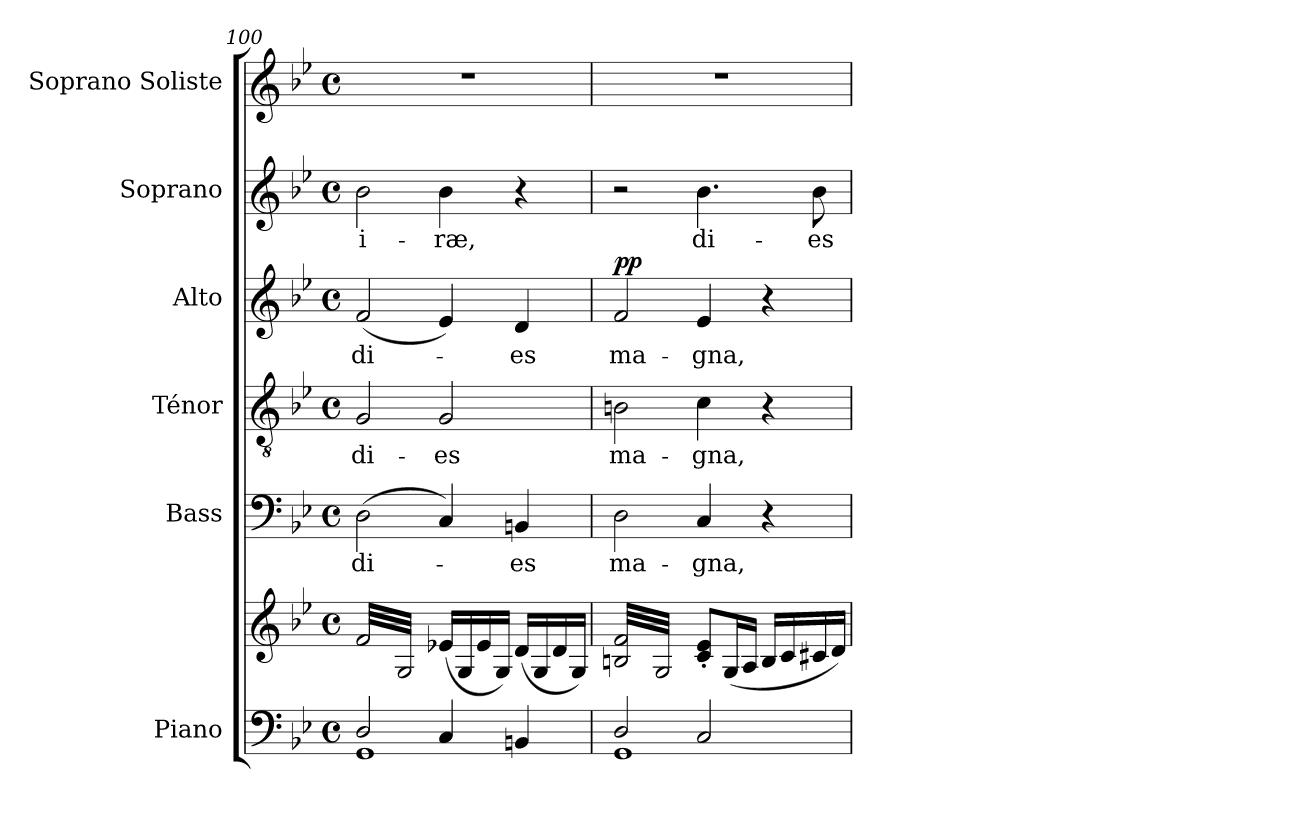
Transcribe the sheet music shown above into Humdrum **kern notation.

**kern	**kern	**kern	**text	**kern	**text	**kern	**text	**dynam	**kern	**text	**kern
*part6	*part6	*part5	*part5	*part4	*part4	*part3	*part3	*part3	*part2	*part2	*part1
*staff7	*staff6	*staff5	*staff5	*staff4	*staff4	*staff3	*staff3	*staff3	*staff2	*staff2	*staff1
*I"Piano	*	*I"Bass	*	*I"Ténor	*	*I"Alto	*	*	*I"Soprano	*	*I"Soprano Soliste
*I'Pno.	*	*I'B.	*	*I'T.	*	*I'A.	*	*	*I'S.	*	*
!!LO:LB:g=z
*clefF4	*clefG2	*clefF4	*	*clefGv2	*	*clefG2	*	*	*clefG2	*	*clefG2
*	*	*	*	*	*	*	*	*	*ITrd2c3	*	*
*k[b-e-]	*k[b-e-]	*k[b-e-]	*	*k[b-e-]	*	*k[b-e-]	*	*	*k[f#]	*	*k[b-e-]
*M4/4	*M4/4	*M4/4	*	*M4/4	*	*M4/4	*	*	*M4/4	*	*M4/4
*met(c)	*met(c)	*met(c)	*	*met(c)	*	*met(c)	*	*	*met(c)	*	*met(c)
=100	=100	=100	=100	=100	=100	=100	=100	=100	=100	=100	=100
*^	*	*	*	*	*	*	*	*	*	*	*
*	*	*tremolo	*	*	*	*	*	*	*	*	*	*
2D/	1GG	(32f/LLL	(2D\	di-	2G/	di-	(2f/	di-	.	2gi\	i-	1r
.	.	32G/)	.	.	.	.	.	.	.	.	.	.
.	.	32f/	.	.	.	.	.	.	.	.	.	.
.	.	32G/)	.	.	.	.	.	.	.	.	.	.
.	.	32f/	.	.	.	.	.	.	.	.	.	.
.	.	32G/)	.	.	.	.	.	.	.	.	.	.
.	.	32f/	.	.	.	.	.	.	.	.	.	.
.	.	32G/)	.	.	.	.	.	.	.	.	.	.
.	.	32f/	.	.	.	.	.	.	.	.	.	.
.	.	32G/)	.	.	.	.	.	.	.	.	.	.
.	.	32f/	.	.	.	.	.	.	.	.	.	.
.	.	32G/)	.	.	.	.	.	.	.	.	.	.
.	.	32f/	.	.	.	.	.	.	.	.	.	.
.	.	32G/)	.	.	.	.	.	.	.	.	.	.
.	.	32f/	.	.	.	.	.	.	.	.	.	.
.	.	32G/)JJJ	.	.	.	.	.	.	.	.	.	.
*	*	*Xtremolo	*	*	*	*	*	*	*	*	*	*
4C/	.	(16e-X/LL	4C/)	.	2G/	-es	4e-/)	.	.	4gi\	-ræ,	.
.	.	.	.	.	.	.	.	.	.	.	.	.
.	.	16G/	.	.	.	.	.	.	.	.	.	.
.	.	.	.	.	.	.	.	.	.	.	.	.
.	.	16e-/	.	.	.	.	.	.	.	.	.	.
.	.	.	.	.	.	.	.	.	.	.	.	.
.	.	16G/JJ)	.	.	.	.	.	.	.	.	.	.
.	.	.	.	.	.	.	.	.	.	.	.	.
4BBn/	.	(16d/LL	4BBn/	-es	.	.	4d/	-es	.	4r	.	.
.	.	16G/	.	.	.	.	.	.	.	.	.	.
.	.	16d/	.	.	.	.	.	.	.	.	.	.
.	.	16G/JJ)	.	.	.	.	.	.	.	.	.	.
=101	=101	=101	=101	=101	=101	=101	=101	=101	=101	=101	=101	=101
!	!	!	!	!	!	!	!	!	!LO:DY:a	!	!	!
*	*	*tremolo	*	*	*	*	*	*	*	*	*	*
2D/	1GG	(32Bn/ 32f/LLL	2D\	ma-	2Bn\	ma-	2f/	ma-	pp	2r	.	1r
.	.	32G/)	.	.	.	.	.	.	.	.	.	.
.	.	32Bn/ 32f/	.	.	.	.	.	.	.	.	.	.
.	.	32G/)	.	.	.	.	.	.	.	.	.	.
.	.	32Bn/ 32f/	.	.	.	.	.	.	.	.	.	.
.	.	32G/)	.	.	.	.	.	.	.	.	.	.
.	.	32Bn/ 32f/	.	.	.	.	.	.	.	.	.	.
.	.	32G/)	.	.	.	.	.	.	.	.	.	.
.	.	32Bn/ 32f/	.	.	.	.	.	.	.	.	.	.
.	.	32G/)	.	.	.	.	.	.	.	.	.	.
.	.	32Bn/ 32f/	.	.	.	.	.	.	.	.	.	.
.	.	32G/)	.	.	.	.	.	.	.	.	.	.
.	.	32Bn/ 32f/	.	.	.	.	.	.	.	.	.	.
.	.	32G/)	.	.	.	.	.	.	.	.	.	.
.	.	32Bn/ 32f/	.	.	.	.	.	.	.	.	.	.
.	.	32G/)JJJ	.	.	.	.	.	.	.	.	.	.
*	*	*Xtremolo	*	*	*	*	*	*	*	*	*	*
2C/	.	8c/' 8e-/'L	4C/	-gna,	4c\	-gna,	4e-/	-gna,	.	4.gi\	di-	.
.	.	.	.	.	.	.	.	.	.	.	.	.
.	.	.	.	.	.	.	.	.	.	.	.	.
.	.	.	.	.	.	.	.	.	.	.	.	.
.	.	(16G/L	.	.	.	.	.	.	.	.	.	.
.	.	.	.	.	.	.	.	.	.	.	.	.
.	.	16A/JJ	.	.	.	.	.	.	.	.	.	.
.	.	.	.	.	.	.	.	.	.	.	.	.
.	.	16B/LL	4r	.	4r	.	4r	.	.	.	.	.
.	.	16c/	.	.	.	.	.	.	.	.	.	.
.	.	16c#X/	.	.	.	.	.	.	.	8gi\	-es	.
.	.	16d/JJ)	.	.	.	.	.	.	.	.	.	.
*v	*v	*	*	*	*	*	*	*	*	*	*	*
=	=	=	=	=	=	=	=	=	=	=	=
*-	*-	*-	*-	*-	*-	*-	*-	*-	*-	*-	*-
